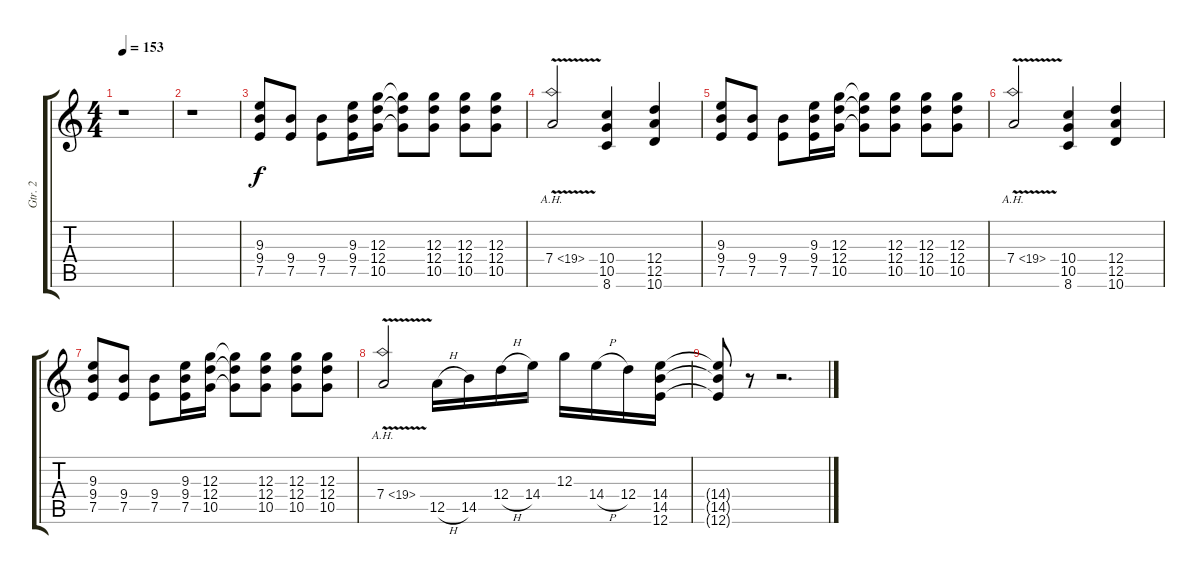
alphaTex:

\track ("Gtr. 2" "Gtr. 2") {instrument distortionguitar}
\staff {score tabs}
\tuning (E4 B3 G3 D3 A2 E2) {hide}
\ts (4 4)
\tempo 153
\clef g2
\ks c
r.1{dy f} |
r.1 |
(9.3 9.4 7.5).8 (9.4 7.5).8{instrument electricguitarmuted} (9.4 7.5).8 (9.3 9.4 7.5).16{instrument distortionguitar} (12.3 12.4 10.5).16 (12.3{t} 12.4{t} 10.5{t}).8 (12.3 12.4 10.5).8 (12.3 12.4 10.5).8 (12.3 12.4 10.5).8 |
7.4{ah 12 v}.2 (10.4 10.5 8.6).4 (12.4 12.5 10.6).4 |
(9.3 9.4 7.5).8 (9.4 7.5).8{instrument electricguitarmuted} (9.4 7.5).8 (9.3 9.4 7.5).16{instrument distortionguitar} (12.3 12.4 10.5).16 (12.3{t} 12.4{t} 10.5{t}).8 (12.3 12.4 10.5).8 (12.3 12.4 10.5).8 (12.3 12.4 10.5).8 |
7.4{ah 12 v}.2 (10.4 10.5 8.6).4 (12.4 12.5 10.6).4 |
(9.3 9.4 7.5).8 (9.4 7.5).8{instrument electricguitarmuted} (9.4 7.5).8 (9.3 9.4 7.5).16{instrument distortionguitar} (12.3 12.4 10.5).16 (12.3{t} 12.4{t} 10.5{t}).8 (12.3 12.4 10.5).8 (12.3 12.4 10.5).8 (12.3 12.4 10.5).8 |
7.4{ah 12 v}.2 12.5{h}.16 14.5.16 12.4{h}.16 14.4.16 12.3.16 14.4{h}.16 12.4.16 (14.4 14.5 12.6).16 |
(14.4{t} 14.5{t} 12.6{t}).8 r.8 r.2{d}
